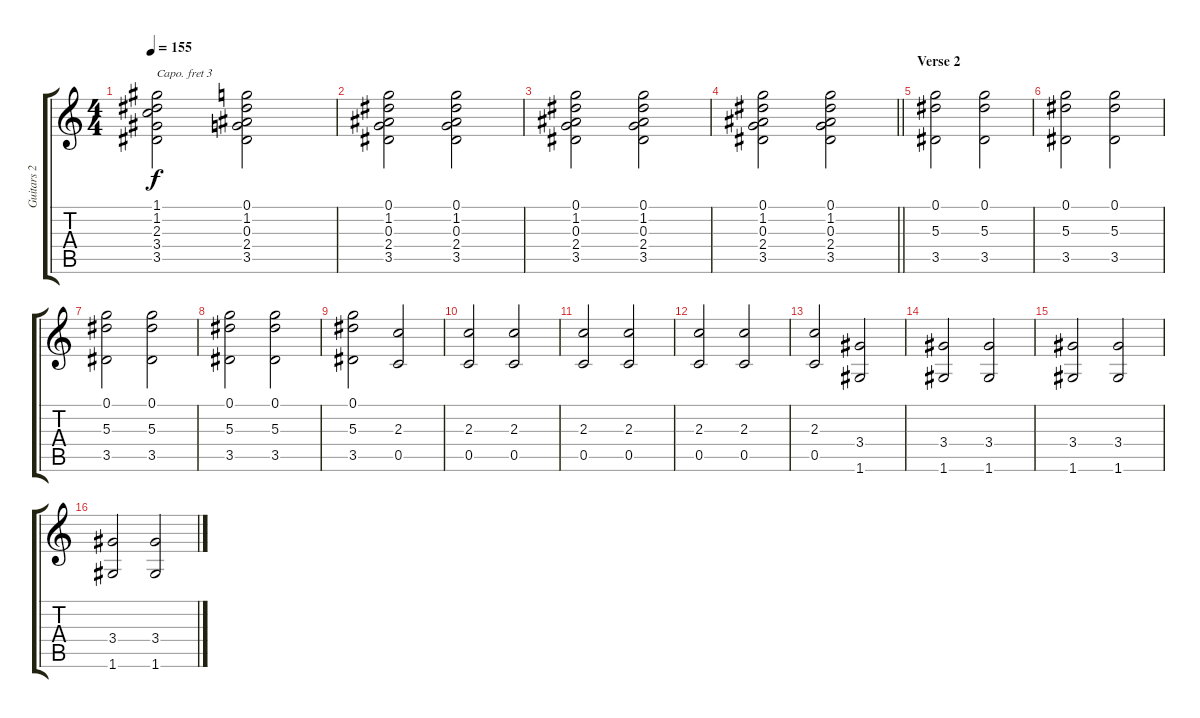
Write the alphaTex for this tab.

\track ("Guitars 2" "Guitars 2") {instrument overdrivenguitar}
\staff {score tabs}
\capo 3
\tuning (E4 B3 G3 D3 A2 E2) {hide}
\ts (4 4)
\tempo 155
\clef g2
\ks c
(1.1 1.2 2.3 3.4 3.5).2{dy f} (0.1 1.2 0.3 2.4 3.5).2 |
(0.1 1.2 0.3 2.4 3.5).2 (0.1 1.2 0.3 2.4 3.5).2 |
(0.1 1.2 0.3 2.4 3.5).2 (0.1 1.2 0.3 2.4 3.5).2 |
\barLineRight lightlight
(0.1 1.2 0.3 2.4 3.5).2 (0.1 1.2 0.3 2.4 3.5).2 |
\section ("" "Verse 2")
(0.1 5.3 3.5).2 (0.1 5.3 3.5).2 |
(0.1 5.3 3.5).2 (0.1 5.3 3.5).2 |
(0.1 5.3 3.5).2 (0.1 5.3 3.5).2 |
(0.1 5.3 3.5).2 (0.1 5.3 3.5).2 |
(0.1 5.3 3.5).2 (2.3 0.5).2 |
(2.3 0.5).2 (2.3 0.5).2 |
(2.3 0.5).2 (2.3 0.5).2 |
(2.3 0.5).2 (2.3 0.5).2 |
(2.3 0.5).2 (3.4 1.6).2 |
(3.4 1.6).2 (3.4 1.6).2 |
(3.4 1.6).2 (3.4 1.6).2 |
(3.4 1.6).2 (3.4 1.6).2
